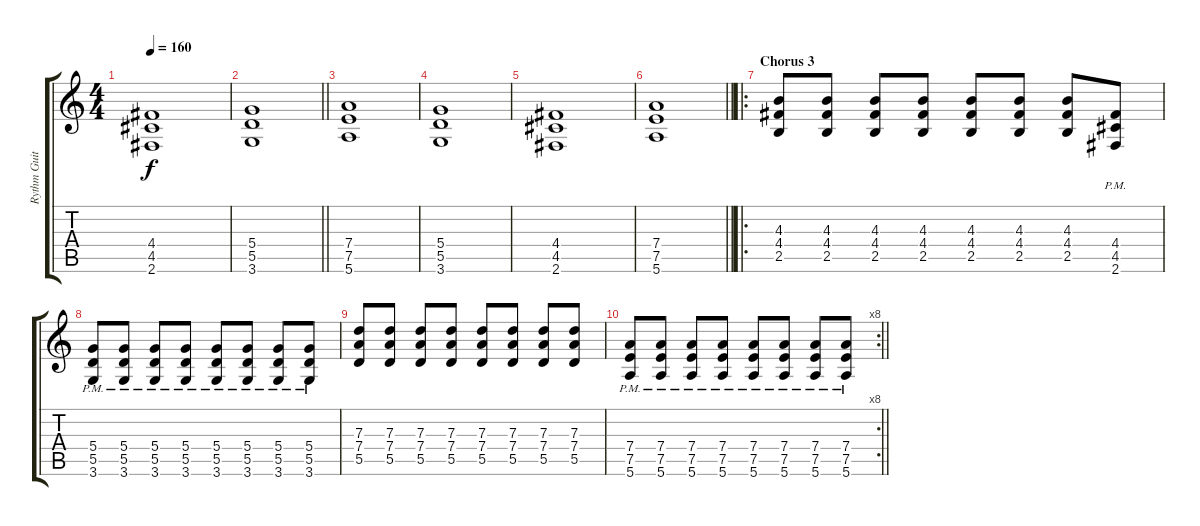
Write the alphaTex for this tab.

\track ("Rythm Guitar" "Rythm Guit") {instrument overdrivenguitar}
\staff {score tabs}
\tuning (E4 B3 G3 D3 A2 E2) {hide}
\ts (4 4)
\tempo 160
\clef g2
\ks c
(4.4 4.5 2.6).1{dy f} |
\barLineRight lightlight
(5.4 5.5 3.6).1 |
(7.4 7.5 5.6).1 |
(5.4 5.5 3.6).1 |
(4.4 4.5 2.6).1 |
\barLineRight lightlight
(7.4 7.5 5.6).1 |
\ro
\section ("" "Chorus 3")
(4.3 4.4 2.5).8 (4.3 4.4 2.5).8 (4.3 4.4 2.5).8 (4.3 4.4 2.5).8 (4.3 4.4 2.5).8 (4.3 4.4 2.5).8 (4.3 4.4 2.5).8 (4.4 4.5 2.6{pm}).8 |
(5.4 5.5 3.6{pm}).8 (5.4 5.5 3.6{pm}).8 (5.4 5.5 3.6{pm}).8 (5.4 5.5 3.6{pm}).8 (5.4 5.5 3.6{pm}).8 (5.4 5.5 3.6{pm}).8 (5.4 5.5 3.6{pm}).8 (5.4 5.5 3.6{pm}).8 |
(7.3 7.4 5.5).8 (7.3 7.4 5.5).8 (7.3 7.4 5.5).8 (7.3 7.4 5.5).8 (7.3 7.4 5.5).8 (7.3 7.4 5.5).8 (7.3 7.4 5.5).8 (7.3 7.4 5.5).8 |
\rc 8
\barLineRight lightlight
(7.4 7.5 5.6{pm}).8 (7.4 7.5 5.6{pm}).8 (7.4 7.5 5.6{pm}).8 (7.4 7.5 5.6{pm}).8 (7.4 7.5 5.6{pm}).8 (7.4 7.5 5.6{pm}).8 (7.4 7.5 5.6{pm}).8 (7.4 7.5 5.6{pm}).8
